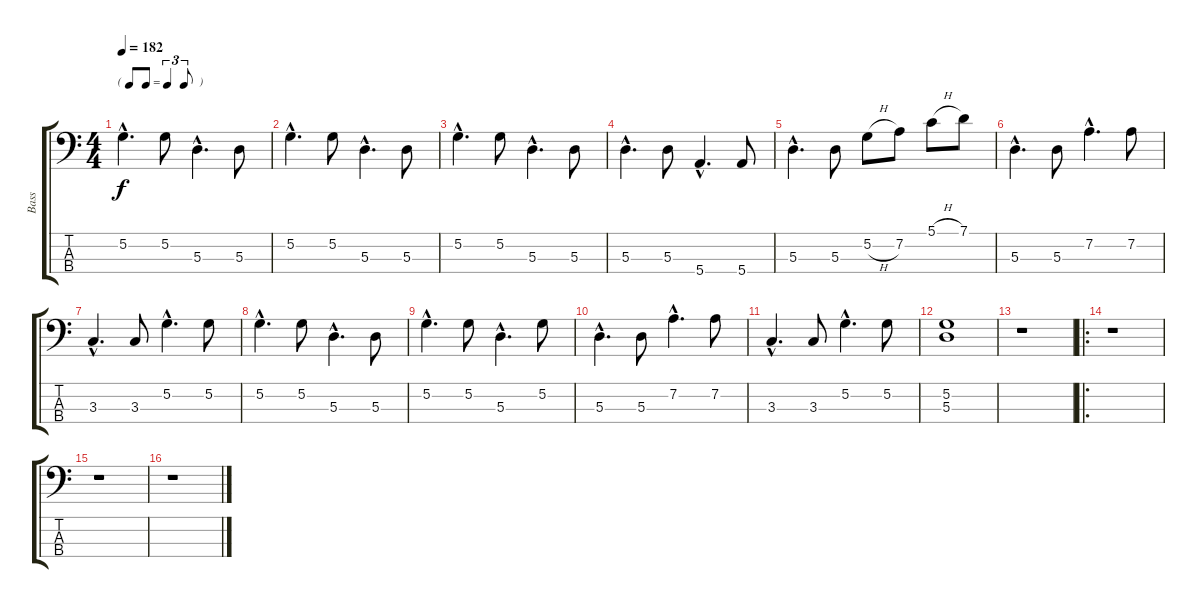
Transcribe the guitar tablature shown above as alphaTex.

\track ("Bass" "Bass") {instrument electricbassfinger}
\staff {score tabs}
\tuning (G2 D2 A1 E1) {hide}
\ts (4 4)
\tf triplet8th
\tempo 182
\clef f4
\ks c
5.2{hac}.4{d dy f} 5.2.8 5.3{hac}.4{d} 5.3.8 |
5.2{hac}.4{d} 5.2.8 5.3{hac}.4{d} 5.3.8 |
5.2{hac}.4{d} 5.2.8 5.3{hac}.4{d} 5.3.8 |
5.3{hac}.4{d} 5.3.8 5.4{hac}.4{d} 5.4.8 |
5.3{hac}.4{d} 5.3.8 5.2{h}.8 7.2.8 5.1{h}.8 7.1.8 |
5.3{hac}.4{d} 5.3.8 7.2{hac}.4{d} 7.2.8 |
3.3{hac}.4{d} 3.3.8 5.2{hac}.4{d} 5.2.8 |
5.2{hac}.4{d} 5.2.8 5.3{hac}.4{d} 5.3.8 |
5.2{hac}.4{d} 5.2.8 5.3{hac}.4{d} 5.2.8 |
5.3{hac}.4{d} 5.3.8 7.2{hac}.4{d} 7.2.8 |
3.3{hac}.4{d} 3.3.8 5.2{hac}.4{d} 5.2.8 |
(5.2 5.3).1 |
r.1 |
\ro
r.1 |
r.1 |
r.1
